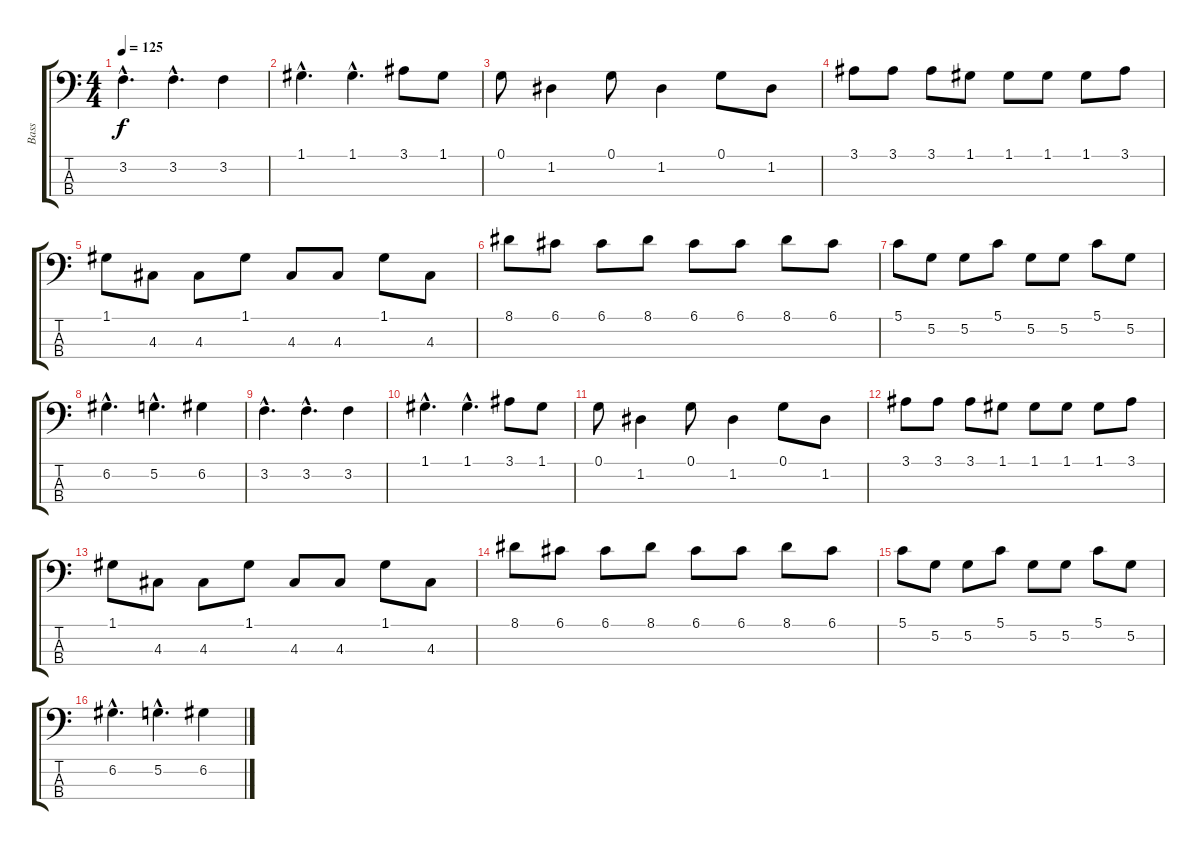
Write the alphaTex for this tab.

\track ("Bass" "Bass") {instrument electricbasspick}
\staff {score tabs}
\tuning (G2 D2 A1 E1) {hide}
\ts (4 4)
\tempo 125
\clef f4
\ks c
3.2{hac}.4{d dy f instrument electricbasspick} 3.2{hac}.4{d} 3.2.4 |
1.1{hac}.4{d} 1.1{hac}.4{d} 3.1.8 1.1.8 |
0.1.8 1.2.4 0.1.8 1.2.4 0.1.8 1.2.8 |
3.1.8 3.1.8 3.1.8 1.1.8 1.1.8 1.1.8 1.1.8 3.1.8 |
1.1.8 4.3.8 4.3.8 1.1.8 4.3.8 4.3.8 1.1.8 4.3.8 |
8.1.8 6.1.8 6.1.8 8.1.8 6.1.8 6.1.8 8.1.8 6.1.8 |
5.1.8 5.2.8 5.2.8 5.1.8 5.2.8 5.2.8 5.1.8 5.2.8 |
6.2{hac}.4{d} 5.2{hac}.4{d} 6.2.4 |
3.2{hac}.4{d} 3.2{hac}.4{d} 3.2.4 |
1.1{hac}.4{d} 1.1{hac}.4{d} 3.1.8 1.1.8 |
0.1.8 1.2.4 0.1.8 1.2.4 0.1.8 1.2.8 |
3.1.8 3.1.8 3.1.8 1.1.8 1.1.8 1.1.8 1.1.8 3.1.8 |
1.1.8 4.3.8 4.3.8 1.1.8 4.3.8 4.3.8 1.1.8 4.3.8 |
8.1.8 6.1.8 6.1.8 8.1.8 6.1.8 6.1.8 8.1.8 6.1.8 |
5.1.8 5.2.8 5.2.8 5.1.8 5.2.8 5.2.8 5.1.8 5.2.8 |
6.2{hac}.4{d} 5.2{hac}.4{d} 6.2.4
